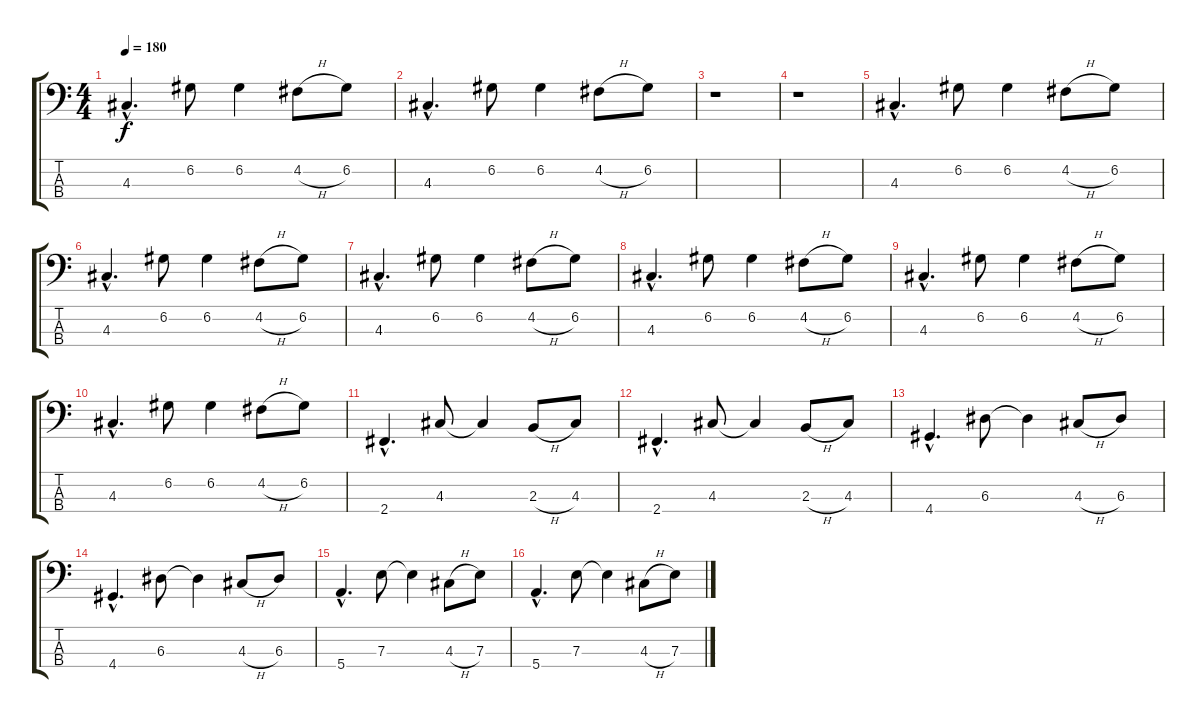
\track "" {instrument electricbassfinger}
\staff {score tabs}
\tuning (G2 D2 A1 E1) {hide}
\ts (4 4)
\tempo 180
\clef f4
\ks c
4.3{hac}.4{d dy f} 6.2.8 6.2.4 4.2{h}.8 6.2.8 |
4.3{hac}.4{d} 6.2.8 6.2.4 4.2{h}.8 6.2.8 |
r.1 |
r.1 |
4.3{hac}.4{d} 6.2.8 6.2.4 4.2{h}.8 6.2.8 |
4.3{hac}.4{d} 6.2.8 6.2.4 4.2{h}.8 6.2.8 |
4.3{hac}.4{d} 6.2.8 6.2.4 4.2{h}.8 6.2.8 |
4.3{hac}.4{d} 6.2.8 6.2.4 4.2{h}.8 6.2.8 |
4.3{hac}.4{d} 6.2.8 6.2.4 4.2{h}.8 6.2.8 |
4.3{hac}.4{d} 6.2.8 6.2.4 4.2{h}.8 6.2.8 |
2.4{hac}.4{d} 4.3.8 4.3{t}.4 2.3{h}.8 4.3.8 |
2.4{hac}.4{d} 4.3.8 4.3{t}.4 2.3{h}.8 4.3.8 |
4.4{hac}.4{d} 6.3.8 6.3{t}.4 4.3{h}.8 6.3.8 |
4.4{hac}.4{d} 6.3.8 6.3{t}.4 4.3{h}.8 6.3.8 |
5.4{hac}.4{d} 7.3.8 7.3{t}.4 4.3{h}.8 7.3.8 |
5.4{hac}.4{d} 7.3.8 7.3{t}.4 4.3{h}.8 7.3.8
